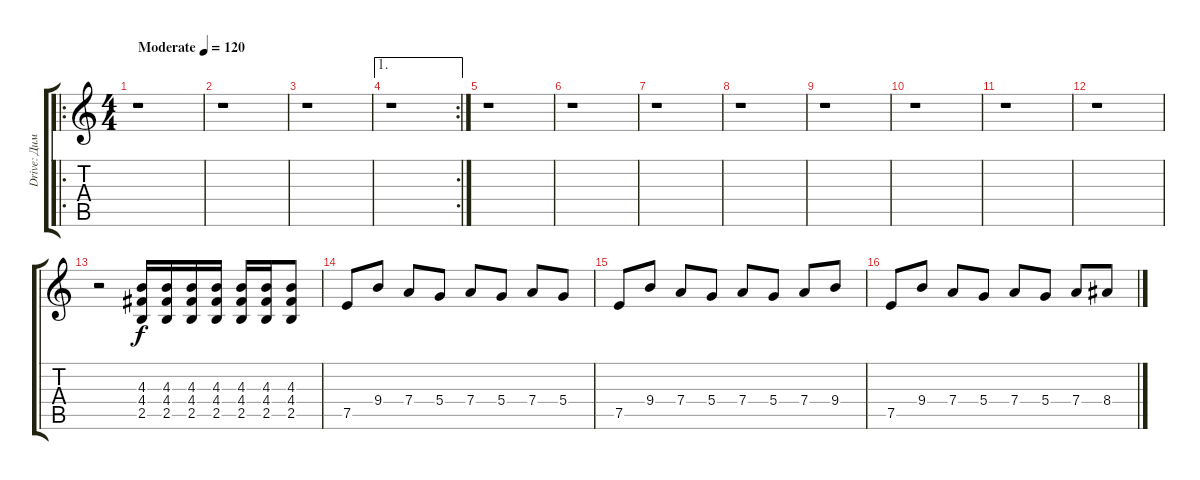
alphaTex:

\track ("Drive: Дима" "Drive: Дим") {instrument distortionguitar}
\staff {score tabs}
\tuning (E4 B3 G3 D3 A2 E2) {hide}
\ro
\ts (4 4)
\tempo (120 "Moderate")
\clef g2
\ks c
r.1{dy f instrument distortionguitar} |
r.1 |
r.1 |
\ae 1
\rc 2
r.1 |
r.1 |
r.1 |
r.1 |
r.1 |
r.1 |
r.1 |
r.1 |
r.1 |
r.2 (4.3 4.4 2.5).16 (4.3 4.4 2.5).16 (4.3 4.4 2.5).16 (4.3 4.4 2.5).16 (4.3 4.4 2.5).16 (4.3 4.4 2.5).16 (4.3 4.4 2.5).8 |
7.5.8 9.4.8 7.4.8 5.4.8 7.4.8 5.4.8 7.4.8 5.4.8 |
7.5.8 9.4.8 7.4.8 5.4.8 7.4.8 5.4.8 7.4.8 9.4.8 |
7.5.8 9.4.8 7.4.8 5.4.8 7.4.8 5.4.8 7.4.8 8.4.8
